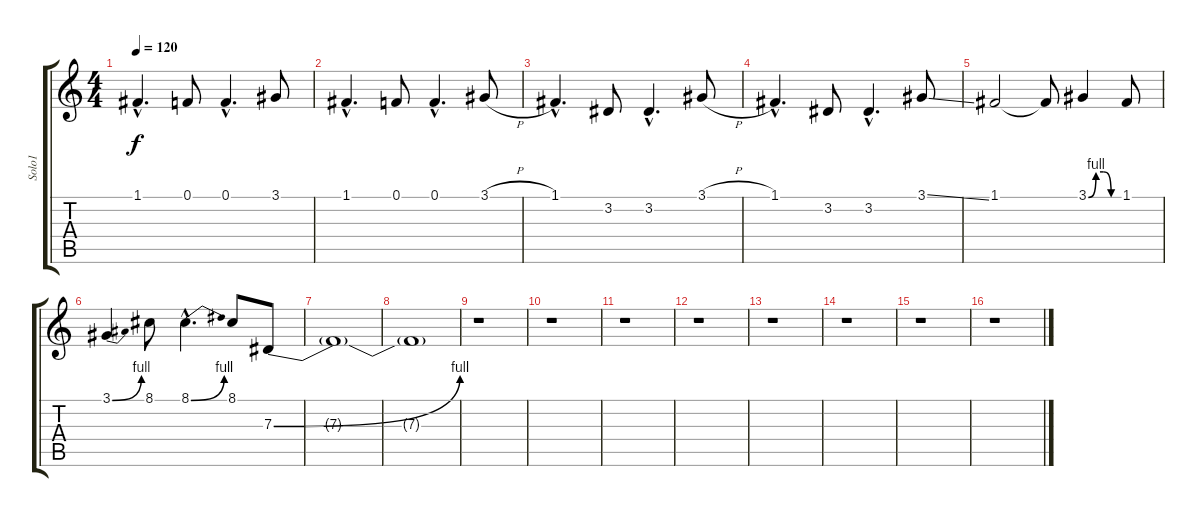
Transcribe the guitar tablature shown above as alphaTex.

\track ("Solo1" "Solo1") {instrument violin}
\staff {score tabs}
\tuning (F4 C4 Ab3 Eb3 Bb2 F2) {hide}
\ts (4 4)
\tempo 120
\clef g2
\ks c
1.1{hac}.4{d dy f} 0.1.8 0.1{hac}.4{d} 3.1.8 |
1.1{hac}.4{d} 0.1.8 0.1{hac}.4{d} 3.1{h}.8 |
1.1{hac}.4{d} 3.2.8 3.2{hac}.4{d} 3.1{h}.8 |
1.1{hac}.4{d} 3.2.8 3.2{hac}.4{d} 3.1{ss}.8 |
1.1.2 1.1{t}.8 3.1{be (custom 0 0 15 4 30 4 45 0 60 0)}.4 1.1.8 |
3.1{be (bend 0 0 60 4)}.4 8.1.8 8.1{be (bend 0 0 60 4) hac}.4{d} 8.1.8 7.3{be (bend 0 0 60 4)}.8 |
7.3{t}.1 |
7.3{t}.1 |
r.1 |
r.1 |
r.1 |
r.1 |
r.1 |
r.1 |
r.1 |
r.1
